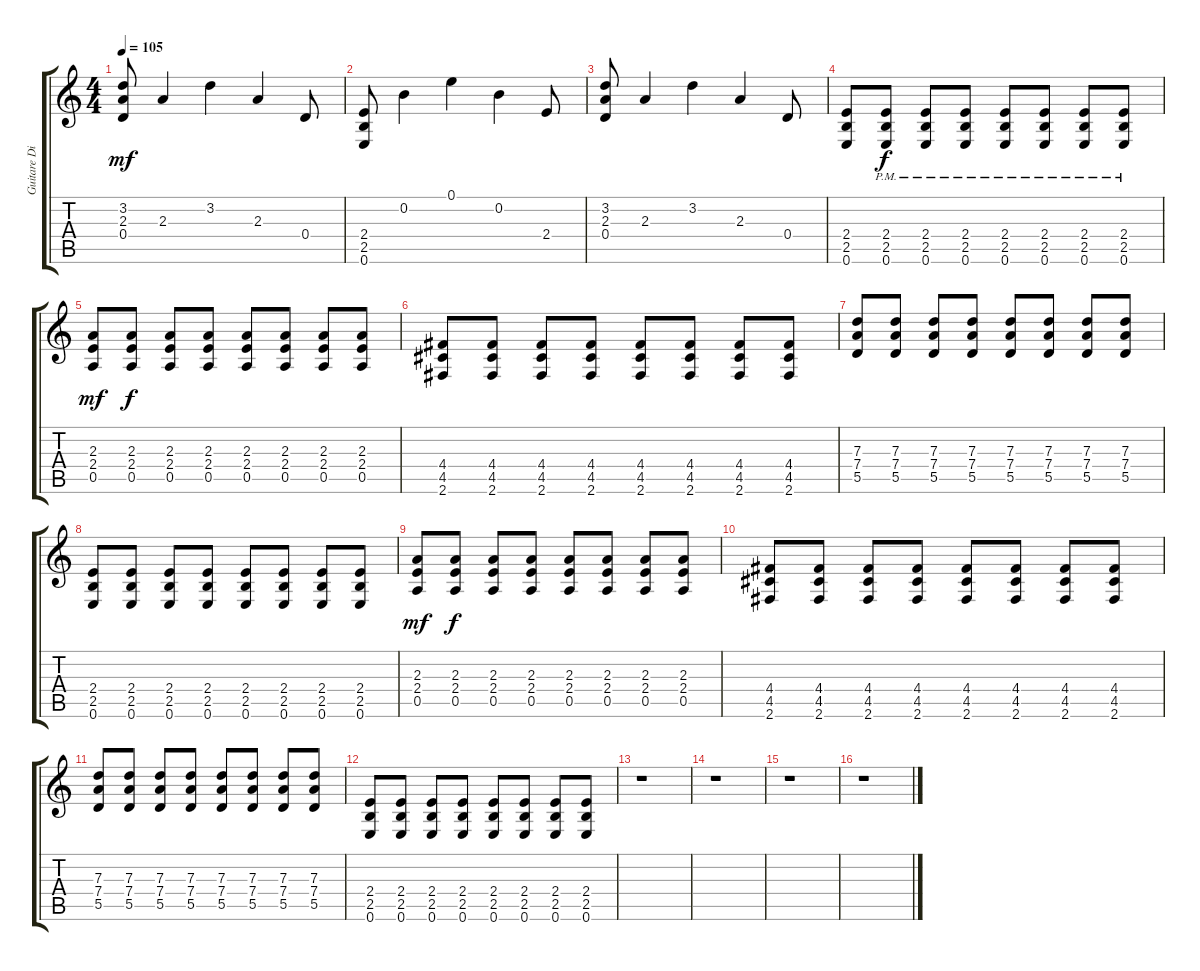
\track ("Guitare Disto 2" "Guitare Di") {instrument overdrivenguitar}
\staff {score tabs}
\tuning (E4 B3 G3 D3 A2 E2) {hide}
\ts (4 4)
\tempo 105
\clef g2
\ks c
(3.2 2.3 0.4).8{dy mf} 2.3.4 3.2.4 2.3.4 0.4.8 |
(2.4 2.5 0.6).8 0.2.4 0.1.4 0.2.4 2.4.8 |
(3.2 2.3 0.4).8 2.3.4 3.2.4 2.3.4 0.4.8 |
(2.4 2.5 0.6).8 (2.4 2.5 0.6{pm}).8{dy f} (2.4 2.5 0.6{pm}).8 (2.4 2.5 0.6{pm}).8 (2.4 2.5 0.6{pm}).8 (2.4 2.5 0.6{pm}).8 (2.4 2.5 0.6{pm}).8 (2.4 2.5 0.6{pm}).8 |
(2.3 2.4 0.5).8{dy mf volume 16} (2.3 2.4 0.5).8{dy f} (2.3 2.4 0.5).8 (2.3 2.4 0.5).8 (2.3 2.4 0.5).8 (2.3 2.4 0.5).8 (2.3 2.4 0.5).8 (2.3 2.4 0.5).8 |
(4.4 4.5 2.6).8 (4.4 4.5 2.6).8 (4.4 4.5 2.6).8 (4.4 4.5 2.6).8 (4.4 4.5 2.6).8 (4.4 4.5 2.6).8 (4.4 4.5 2.6).8 (4.4 4.5 2.6).8 |
(7.3 7.4 5.5).8 (7.3 7.4 5.5).8 (7.3 7.4 5.5).8 (7.3 7.4 5.5).8 (7.3 7.4 5.5).8 (7.3 7.4 5.5).8 (7.3 7.4 5.5).8 (7.3 7.4 5.5).8 |
(2.4 2.5 0.6).8 (2.4 2.5 0.6).8 (2.4 2.5 0.6).8 (2.4 2.5 0.6).8 (2.4 2.5 0.6).8 (2.4 2.5 0.6).8 (2.4 2.5 0.6).8 (2.4 2.5 0.6).8 |
(2.3 2.4 0.5).8{dy mf volume 16} (2.3 2.4 0.5).8{dy f} (2.3 2.4 0.5).8 (2.3 2.4 0.5).8 (2.3 2.4 0.5).8 (2.3 2.4 0.5).8 (2.3 2.4 0.5).8 (2.3 2.4 0.5).8 |
(4.4 4.5 2.6).8 (4.4 4.5 2.6).8 (4.4 4.5 2.6).8 (4.4 4.5 2.6).8 (4.4 4.5 2.6).8 (4.4 4.5 2.6).8 (4.4 4.5 2.6).8 (4.4 4.5 2.6).8 |
(7.3 7.4 5.5).8 (7.3 7.4 5.5).8 (7.3 7.4 5.5).8 (7.3 7.4 5.5).8 (7.3 7.4 5.5).8 (7.3 7.4 5.5).8 (7.3 7.4 5.5).8 (7.3 7.4 5.5).8 |
(2.4 2.5 0.6).8 (2.4 2.5 0.6).8 (2.4 2.5 0.6).8 (2.4 2.5 0.6).8 (2.4 2.5 0.6).8 (2.4 2.5 0.6).8 (2.4 2.5 0.6).8 (2.4 2.5 0.6).8 |
r.1 |
r.1 |
r.1 |
r.1
